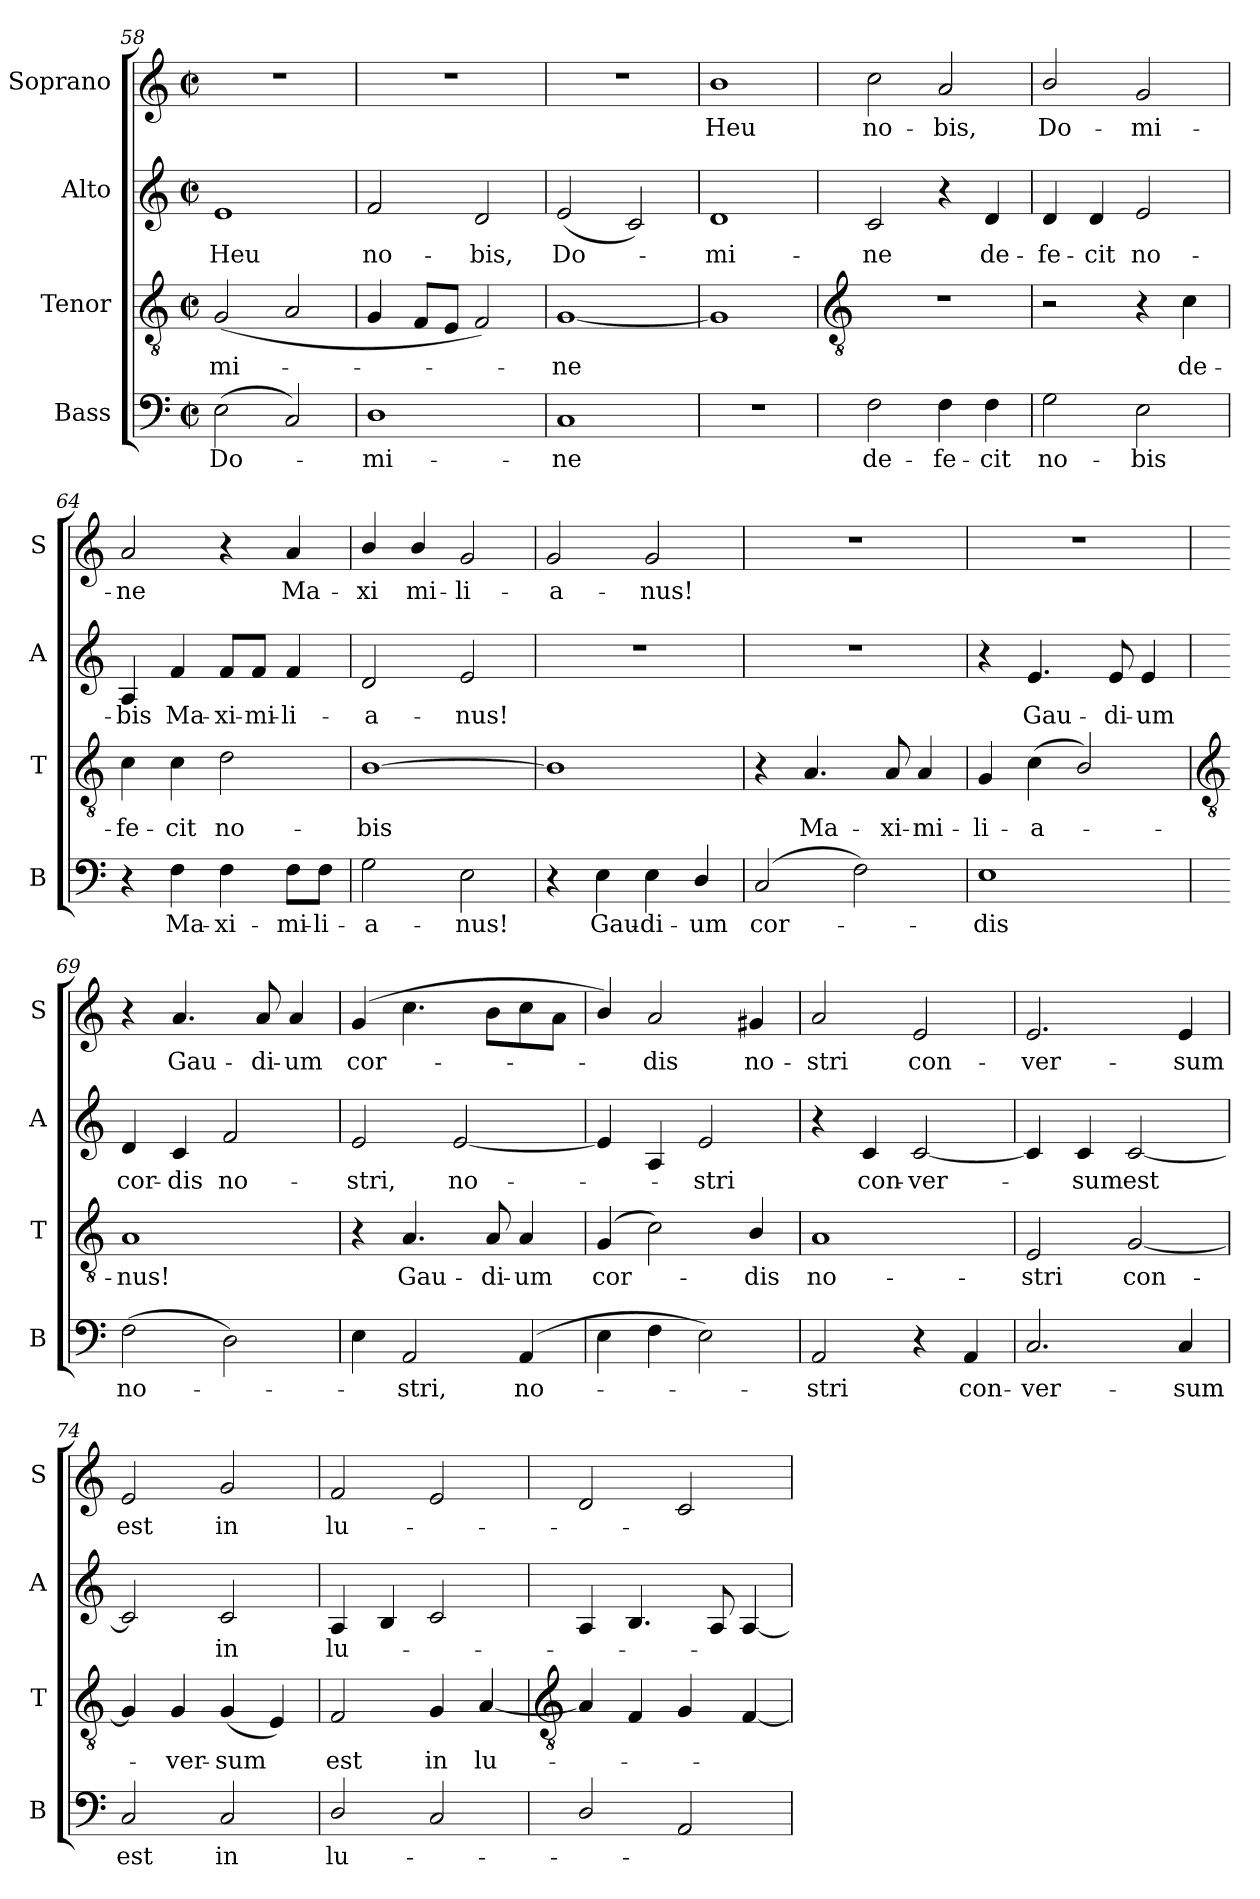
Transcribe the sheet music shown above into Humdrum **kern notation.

**kern	**text	**kern	**text	**kern	**text	**kern	**text
*part4	*part4	*part3	*part3	*part2	*part2	*part1	*part1
*staff4	*staff4	*staff3	*staff3	*staff2	*staff2	*staff1	*staff1
*I"Bass	*	*I"Tenor	*	*I"Alto	*	*I"Soprano	*
*I'B	*	*I'T	*	*I'A	*	*I'S	*
*clefF4	*	*clefGv2	*	*clefG2	*	*clefG2	*
*k[]	*	*k[]	*	*k[]	*	*k[]	*
*C:	*	*C:	*	*C:	*	*C:	*
*M2/2	*	*M2/2	*	*M2/2	*	*M2/2	*
*met(c|)	*	*met(c|)	*	*met(c|)	*	*met(c|)	*
=58	=58	=58	=58	=58	=58	=58	=58
!	!LO:LY:b	!	!LO:LY:b	!	!LO:LY:b	!	!
(<2E	Do-	(<2G	mi-	1e	Heu	1r	.
2C)	.	2A	.	.	.	.	.
=59	=59	=59	=59	=59	=59	=59	=59
!	!LO:LY:b	!	!	!	!LO:LY:b	!	!
1D	mi-	4G	.	2f	no-	1r	.
.	.	8FL	.	.	.	.	.
.	.	8EJ	.	.	.	.	.
!	!	!	!	!	!LO:LY:b	!	!
.	.	2F)	.	2d	-bis,	.	.
=60	=60	=60	=60	=60	=60	=60	=60
!	!LO:LY:b	!	!LO:LY:b	!	!LO:LY:b	!	!
1C	-ne	[1G	-ne	(<2e	Do-	1r	.
.	.	.	.	2c)	.	.	.
=61	=61	=61	=61	=61	=61	=61	=61
!	!	!	!	!	!LO:LY:b	!	!LO:LY:b
1r	.	1G]	.	1d	mi-	1b	Heu
!!LO:LB:g=z
=62	=62	=62	=62	=62	=62	=62	=62
*	*	*clefGv2	*	*	*	*	*
!	!LO:LY:b	!	!	!	!LO:LY:b	!	!LO:LY:b
2F	de-	1r	.	2c	-ne	2cc	no-
!	!LO:LY:b	!	!	!	!	!	!LO:LY:b
4F	-fe-	.	.	4r	.	2a	-bis,
!	!LO:LY:b	!	!	!	!LO:LY:b	!	!
4F	-cit	.	.	4d	de-	.	.
=63	=63	=63	=63	=63	=63	=63	=63
!	!LO:LY:b	!	!	!	!LO:LY:b	!	!LO:LY:b
2G	no-	2r	.	4d	-fe-	2b/	Do-
!	!	!	!	!	!LO:LY:b	!	!
.	.	.	.	4d	-cit	.	.
!	!LO:LY:b	!	!	!	!LO:LY:b	!	!LO:LY:b
2E	-bis	4r	.	2e	no-	2g	-mi-
!	!	!	!LO:LY:b	!	!	!	!
.	.	4c	de-	.	.	.	.
=64	=64	=64	=64	=64	=64	=64	=64
!	!	!	!LO:LY:b	!	!LO:LY:b	!	!LO:LY:b
4r	.	4c	-fe-	4A	-bis	2a	-ne
!	!LO:LY:b	!	!LO:LY:b	!	!LO:LY:b	!	!
4F	Ma-	4c	-cit	4f	Ma-	.	.
!	!LO:LY:b	!	!LO:LY:b	!	!LO:LY:b	!	!
4F	-xi-	2d	no-	8f/L	-xi-	4r	.
!	!	!	!	!	!LO:LY:b	!	!
.	.	.	.	8f/J	-mi-	.	.
!	!LO:LY:b	!	!	!	!LO:LY:b	!	!LO:LY:b
8F\L	-mi-	.	.	4f	-li-	4a	Ma-
!	!LO:LY:b	!	!	!	!	!	!
8F\J	-li-	.	.	.	.	.	.
=65	=65	=65	=65	=65	=65	=65	=65
!	!LO:LY:b	!	!LO:LY:b	!	!LO:LY:b	!	!LO:LY:b
2G	-a-	[1B	-bis	2d	-a-	4b/	-xi
!	!	!	!	!	!	!	!LO:LY:b
.	.	.	.	.	.	4b/	mi-
!	!LO:LY:b	!	!	!	!LO:LY:b	!	!LO:LY:b
2E	-nus!	.	.	2e	-nus!	2g	-li-
=66	=66	=66	=66	=66	=66	=66	=66
!	!	!	!	!	!	!	!LO:LY:b
4r	.	1B]	.	1r	.	2g	-a-
!	!LO:LY:b	!	!	!	!	!	!
4E	Gau-	.	.	.	.	.	.
!	!LO:LY:b	!	!	!	!	!	!LO:LY:b
4E	-di-	.	.	.	.	2g	-nus!
!	!LO:LY:b	!	!	!	!	!	!
4D/	-um	.	.	.	.	.	.
=67	=67	=67	=67	=67	=67	=67	=67
!	!LO:LY:b	!	!	!	!	!	!
(<2C	cor-	4r	.	1r	.	1r	.
!	!	!	!LO:LY:b	!	!	!	!
.	.	4.A	Ma-	.	.	.	.
2F)	.	.	.	.	.	.	.
!	!	!	!LO:LY:b	!	!	!	!
.	.	8A	-xi-	.	.	.	.
!	!	!	!LO:LY:b	!	!	!	!
.	.	4A	-mi-	.	.	.	.
=68	=68	=68	=68	=68	=68	=68	=68
!	!LO:LY:b	!	!LO:LY:b	!	!	!	!
1E	dis	4G	-li-	4r	.	1r	.
!	!	!	!LO:LY:b	!	!LO:LY:b	!	!
.	.	(<4c	-a-	4.e	Gau-	.	.
.	.	2B/)	.	.	.	.	.
!	!	!	!	!	!LO:LY:b	!	!
.	.	.	.	8e	-di-	.	.
!	!	!	!	!	!LO:LY:b	!	!
.	.	.	.	4e	-um	.	.
!!LO:LB:g=z
=69	=69	=69	=69	=69	=69	=69	=69
*	*	*clefGv2	*	*	*	*	*
!	!LO:LY:b	!	!LO:LY:b	!	!LO:LY:b	!	!
(>2F	no-	1A	nus!	4d	cor-	4r	.
!	!	!	!	!	!LO:LY:b	!	!LO:LY:b
.	.	.	.	4c	-dis	4.a	Gau-
!	!	!	!	!	!LO:LY:b	!	!
2D)	.	.	.	2f	no-	.	.
!	!	!	!	!	!	!	!LO:LY:b
.	.	.	.	.	.	8a	-di-
!	!	!	!	!	!	!	!LO:LY:b
.	.	.	.	.	.	4a	-um
=70	=70	=70	=70	=70	=70	=70	=70
!	!	!	!	!	!LO:LY:b	!	!LO:LY:b
4E	.	4r	.	2e	-stri,	(>4g	cor-
!	!LO:LY:b	!	!LO:LY:b	!	!	!	!
2AA	stri,	4.A	Gau-	.	.	4.cc	.
!	!	!	!	!	!LO:LY:b	!	!
.	.	.	.	[2e	no-	.	.
!	!	!	!LO:LY:b	!	!	!	!
.	.	8A	-di-	.	.	8bL	.
!	!LO:LY:b	!	!LO:LY:b	!	!	!	!
(>4AA	no-	4A	-um	.	.	8cc	.
.	.	.	.	.	.	8aJ	.
=71	=71	=71	=71	=71	=71	=71	=71
!	!	!	!LO:LY:b	!	!	!	!
4E	.	(4G	cor-	4e]	.	4b/)	.
!	!	!	!	!	!	!	!LO:LY:b
4F	.	2c)	.	4A	.	2a/	dis
!	!	!	!	!	!LO:LY:b	!	!
2E)	.	.	.	2e	stri	.	.
!	!	!	!LO:LY:b	!	!	!	!LO:LY:b
.	.	4B/	dis	.	.	4g#X	no-
=72	=72	=72	=72	=72	=72	=72	=72
!	!LO:LY:b	!	!LO:LY:b	!	!	!	!LO:LY:b
2AA	stri	1A	no-	4r	.	2a	-stri
!	!	!	!	!	!LO:LY:b	!	!
.	.	.	.	4c	con-	.	.
!	!	!	!	!	!LO:LY:b	!	!LO:LY:b
4r	.	.	.	[2c	-ver-	2e	con-
!	!LO:LY:b	!	!	!	!	!	!
4AA	con-	.	.	.	.	.	.
=73	=73	=73	=73	=73	=73	=73	=73
!	!LO:LY:b	!	!LO:LY:b	!	!	!	!LO:LY:b
2.C	-ver-	2E	-stri	4c]	.	2.e	-ver-
!	!	!	!	!	!LO:LY:b	!	!
.	.	.	.	4c	sum	.	.
!	!	!	!LO:LY:b	!	!LO:LY:b	!	!
.	.	[2G	con-	[2c	est	.	.
!	!LO:LY:b	!	!	!	!	!	!LO:LY:b
4C	-sum	.	.	.	.	4e	-sum
=74	=74	=74	=74	=74	=74	=74	=74
!	!LO:LY:b	!	!	!	!	!	!LO:LY:b
2C	est	4G]	.	2c]	.	2e	est
!	!	!	!LO:LY:b	!	!	!	!
.	.	4G	ver-	.	.	.	.
!	!LO:LY:b	!	!LO:LY:b	!	!LO:LY:b	!	!LO:LY:b
2C	in	(<4G	-sum	2c	in	2g	in
.	.	4E)	.	.	.	.	.
=75	=75	=75	=75	=75	=75	=75	=75
!	!LO:LY:b	!	!LO:LY:b	!	!LO:LY:b	!	!LO:LY:b
2D/	lu-	2F	est	4A	lu-	2f	lu-
.	.	.	.	4B	.	.	.
!	!	!	!LO:LY:b	!	!	!	!
2C	.	4G	in	2c	.	2e	.
!	!	!	!LO:LY:b	!	!	!	!
.	.	[4A	lu-	.	.	.	.
!!LO:LB:g=z
=76	=76	=76	=76	=76	=76	=76	=76
*	*	*clefGv2	*	*	*	*	*
2D/	.	4A]	.	4A	.	2d	.
.	.	4F	.	4.B/	.	.	.
2AA	.	4G	.	.	.	2c	.
.	.	.	.	8A	.	.	.
.	.	[4F	.	[4A	.	.	.
=	=	=	=	=	=	=	=
*-	*-	*-	*-	*-	*-	*-	*-
